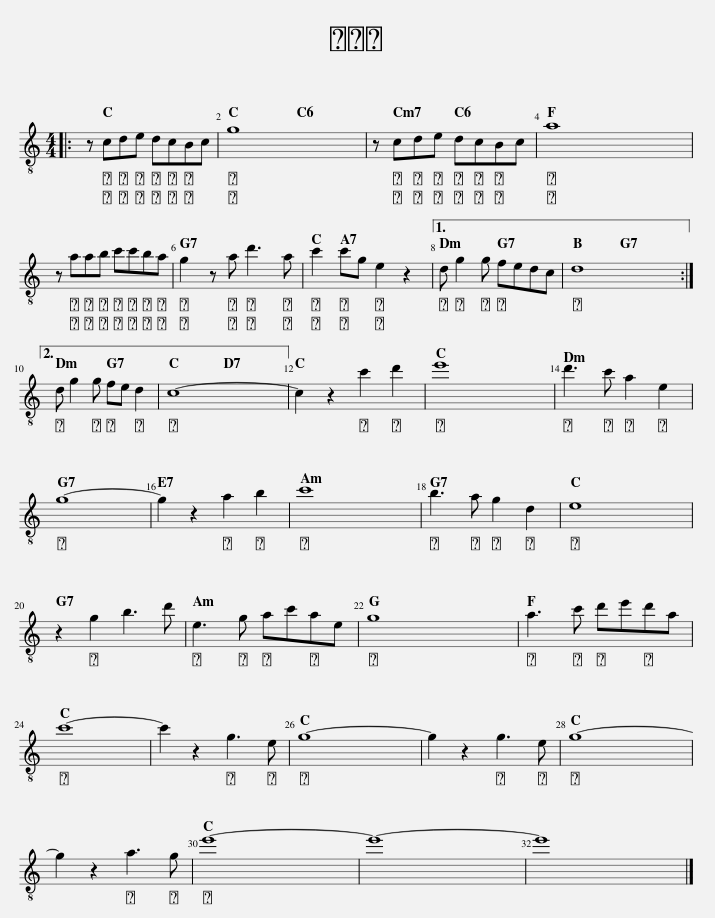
X:1
L:1/8
M:4/4
I:linebreak $
K:C
V:1 treble-8
V:1
|: z cde dcBc | g8 | z cde dcBc | a8 |$ z aab c'c'ba | %5
 g2 z a d'3 a | c'2 c'g e2 z2 |1 d g2 g fedc | d8 :|2$ d g2 g fe d2 | %10
 c8- || c2 z2 c'2 d'2 | e'8 | d'3 c' a2 e2 |$ g8- | %15
 g2 z2 a2 b2 | c'8 | b3 a g2 d2 | e8 |$ z2 g2 b3 d' | %20
 e3 g ac'ae | g8 | a3 c' d'e'd'a |$ c'8- | c'2 z2 g3 e | %25
 g8- | g2 z2 g3 e | g8- |$ g2 z2 a3 g | e'8- | %30
 e'8- | e'8 |] %32
